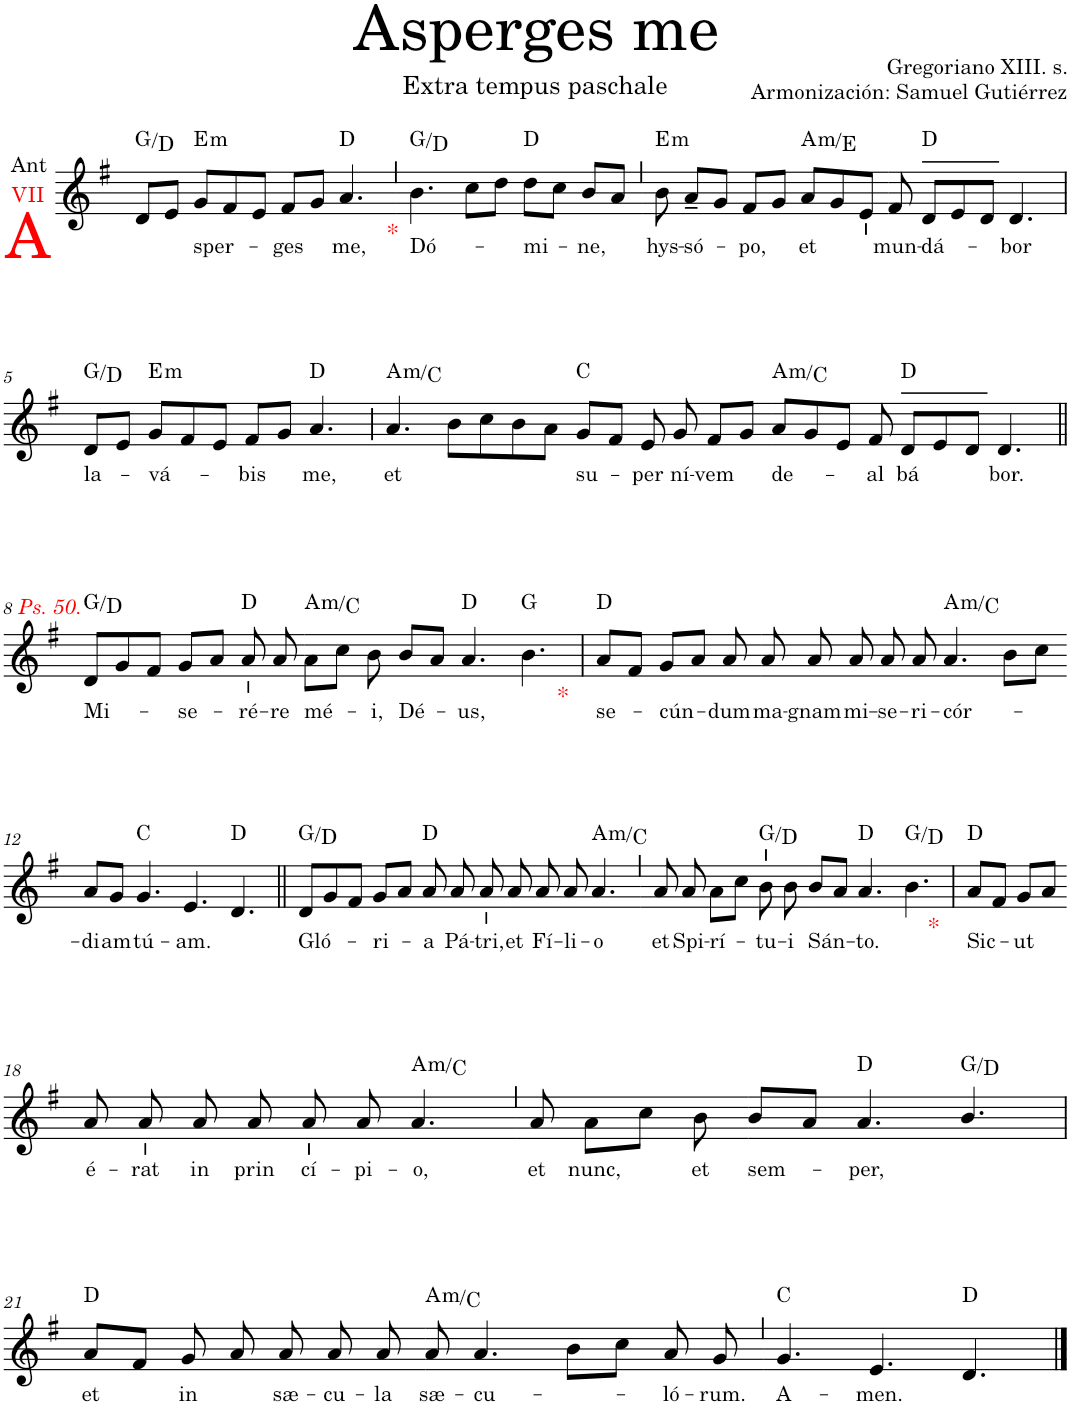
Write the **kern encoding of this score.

**kern	**text	**harte
*part1	*part1	*part1
*staff1	*staff1	*
*I"Soprano	*	*
*I'S.	*	*
*clefG2	*	*
*k[f#]	*	*
*M4/4	*	*
=1	=1	=1
!LO:TX:b:color=#FF0000:t=A	!	!
!LO:TX:a:color=#FF0000:t=VII	!	!
!LO:TX:a:t=Ant	!	!
8d/L	.	G:maj/5
8e/J	.	.
!	!LO:LY:b	!LO:H:kt=m
8g/L	-sper-	E:min
8f#/	.	.
8e/J	.	.
!	!LO:LY:b	!
8f#/L	-ges	.
8g/J	.	.
!	!LO:LY:b	!
[8a/	me,	D:maj
=2`	=2`	=2`
!LO:TX:b:color=#FF0000:t=*	!	!
!	!LO:LY:b	!
4.b\	Dó-	G:maj/5
4a/]	.	.
8cc\L	.	D:maj
8dd\J	.	.
!	!LO:LY:b	!
8dd\L	-mi-	.
8cc\J	.	.
!	!LO:LY:b	!
8b/L	-ne,	.
8a/J	.	.
=3`	=3`	=3`
!	!LO:LY:b	!LO:H:kt=m
8b\	hys-	E:min
!	!LO:LY:b	!
8a~/L	-só-	.
8g/J	.	.
!	!LO:LY:b	!
8f#/L	-po,	.
8g/J	.	.
!	!LO:LY:b	!LO:H:kt=m
8a/L	et	A:min/5
8g/	.	.
8e/J	.	.
=4-	=4-	=4-
!	!LO:LY:b	!
8f#/	mun-	.
!	!LO:LY:b	!
8d/L	-dá-	D:maj
8e/	.	.
8d/J	.	.
!	!LO:LY:b	!
4.d/	-bor	.
!!LO:LB:g=z
=5	=5	=5
!	!LO:LY:b	!
8d/L	la-	G:maj/5
8e/J	.	.
!	!LO:LY:b	!LO:H:kt=m
8g/L	-vá-	E:min
8f#/	.	.
8e/J	.	.
!	!LO:LY:b	!
8f#/L	-bis	.
8g/J	.	.
!	!LO:LY:b	!
[8a/	me,	D:maj
=6	=6	=6
!	!LO:LY:b	!LO:H:kt=m
4.a/	et	A:min/b3
4a/]	.	.
8b\L	.	.
8cc\	.	.
8b\	.	C:maj
8a\J	.	.
!	!LO:LY:b	!
8g/L	su-	.
8f#/J	.	.
!	!LO:LY:b	!
8e/	-per	.
!	!LO:LY:b	!
8g/	ní-	.
!	!LO:LY:b	!
8f#/L	-vem	.
8g/J	.	.
=7-	=7-	=7-
!	!LO:LY:b	!LO:H:kt=m
8a/L	de-	A:min/b3
8g/	.	.
8e/J	.	.
!	!LO:LY:b	!
8f#/	-al	.
!	!LO:LY:b	!
8d/L	bá	D:maj
8e/	.	.
8d/J	.	.
!	!LO:LY:b	!
[8d/	-bor.	.
!!LO:LB:g=z
=8||	=8||	=8||
!LO:TX:a:i:color=#FF0000:t=Ps. 50.	!	!
!	!LO:LY:b	!
8d/L	Mi-	G:maj/5
4d/]	.	.
8g/	.	.
8f#/J	.	.
!	!LO:LY:b	!
8g/L	-se-	D:maj
8a/J	.	.
!	!LO:LY:b	!
8a/	-ré-	.
!	!LO:LY:b	!
8a/	-re	.
=9-	=9-	=9-
!	!LO:LY:b	!LO:H:kt=m
8a\L	mé-	A:min/b3
8cc\J	.	.
!	!LO:LY:b	!
8b\	-i,	.
!	!LO:LY:b	!
8b/L	Dé-	.
8a/J	.	.
!	!LO:LY:b	!
4.a/	-us,	D:maj
4.b\	.	G:maj
=10	=10	=10
!LO:TX:b:color=#FF0000:t=*	!	!
!	!LO:LY:b	!
8a/L	se-	D:maj
8f#/J	.	.
!	!LO:LY:b	!
8g/L	-cún-	.
8a/J	.	.
!	!LO:LY:b	!
8a/	-dum	.
=11-	=11-	=11-
!	!LO:LY:b	!
8a/	ma-	.
!	!LO:LY:b	!
8a/	-gnam	.
!	!LO:LY:b	!
8a/	mi-	.
!	!LO:LY:b	!
8a/	-se-	.
!	!LO:LY:b	!
8a/	-ri-	.
!	!LO:LY:b	!LO:H:kt=m
4.a/	-cór-	A:min/b3
8b\L	.	.
8cc\J	.	.
!!LO:LB:g=z
=12-	=12-	=12-
!	!LO:LY:b	!
8a/L	-di	.
!	!LO:LY:b	!
8g/J	-am	.
!	!LO:LY:b	!
4.g/	tú-	C:maj
!	!LO:LY:b	!
4.e/	-am.	.
4.d/	.	D:maj
=13||	=13||	=13||
!	!LO:LY:b	!
8d/L	Gló-	G:maj/5
8g/	.	.
8f#/J	.	.
!	!LO:LY:b	!
8g/L	-ri-	.
8a/J	.	.
!	!LO:LY:b	!
8a/	-a	D:maj
!	!LO:LY:b	!
8a/	Pá-	.
!	!LO:LY:b	!
8a/	-tri,	.
=14-	=14-	=14-
!	!LO:LY:b	!
8a/	et	.
!	!LO:LY:b	!
8a/	Fí-	.
!	!LO:LY:b	!
8a/	-li-	.
!	!LO:LY:b	!LO:H:kt=m
4.a/	-o	A:min/b3
=15`	=15`	=15`
!	!LO:LY:b	!
8a/	et	.
!	!LO:LY:b	!
8a/	Spi-	.
!	!LO:LY:b	!
8a\L	-rí-	.
8cc\J	.	.
!	!LO:LY:b	!
8b\	-tu-	G:maj/5
!	!LO:LY:b	!
8b\	-i	.
=16-	=16-	=16-
!	!LO:LY:b	!
8b/L	Sán-	.
8a/J	.	.
!	!LO:LY:b	!
4.a/	-to.	D:maj
4.b\	.	G:maj/5
=17	=17	=17
!LO:TX:b:color=#FF0000:t=*	!	!
!	!LO:LY:b	!
8a/L	Sic-	D:maj
8f#/J	.	.
!	!LO:LY:b	!
8g/L	-ut	.
8a/J	.	.
!!LO:LB:g=z
=18-	=18-	=18-
!	!LO:LY:b	!
8a/	é-	.
!	!LO:LY:b	!
8a/	-rat	.
!	!LO:LY:b	!
8a/	in	.
!	!LO:LY:b	!
8a/	prin	.
!	!LO:LY:b	!
8a/	-cí-	.
!	!LO:LY:b	!
8a/	-pi-	.
!	!LO:LY:b	!LO:H:kt=m
[4a/	-o,	A:min/b3
=19`	=19`	=19`
!	!LO:LY:b	!
8a/	et	.
8a/]	.	.
!	!LO:LY:b	!
8a\L	nunc,	.
8cc\J	.	.
!	!LO:LY:b	!
8b\	et	.
=20-	=20-	=20-
!	!LO:LY:b	!
8b/L	sem-	.
8a/J	.	.
!	!LO:LY:b	!
4.a/	-per,	D:maj
4.b/	.	G:maj/5
!!LO:LB:g=z
=21	=21	=21
!	!LO:LY:b	!
8a/L	et	D:maj
8f#/J	.	.
!	!LO:LY:b	!
8g/	in	.
8a/	.	.
!	!LO:LY:b	!
8a/	sæ-	.
!	!LO:LY:b	!
8a/	-cu-	.
!	!LO:LY:b	!
8a/	-la	.
=22-	=22-	=22-
!	!LO:LY:b	!LO:H:kt=m
8a/	sæ-	A:min/b3
!	!LO:LY:b	!
4.a/	-cu-	.
8b\L	.	.
8cc\J	.	.
!	!LO:LY:b	!
8a/	-ló-	.
!	!LO:LY:b	!
8g/	-rum.	.
=23`	=23`	=23`
!	!LO:LY:b	!
4.g/	A-	C:maj
!	!LO:LY:b	!
4.e/	-men.	.
[4d/	.	D:maj
==24	==24	==24
8d/]	.	.
=	=	=
*-	*-	*-
